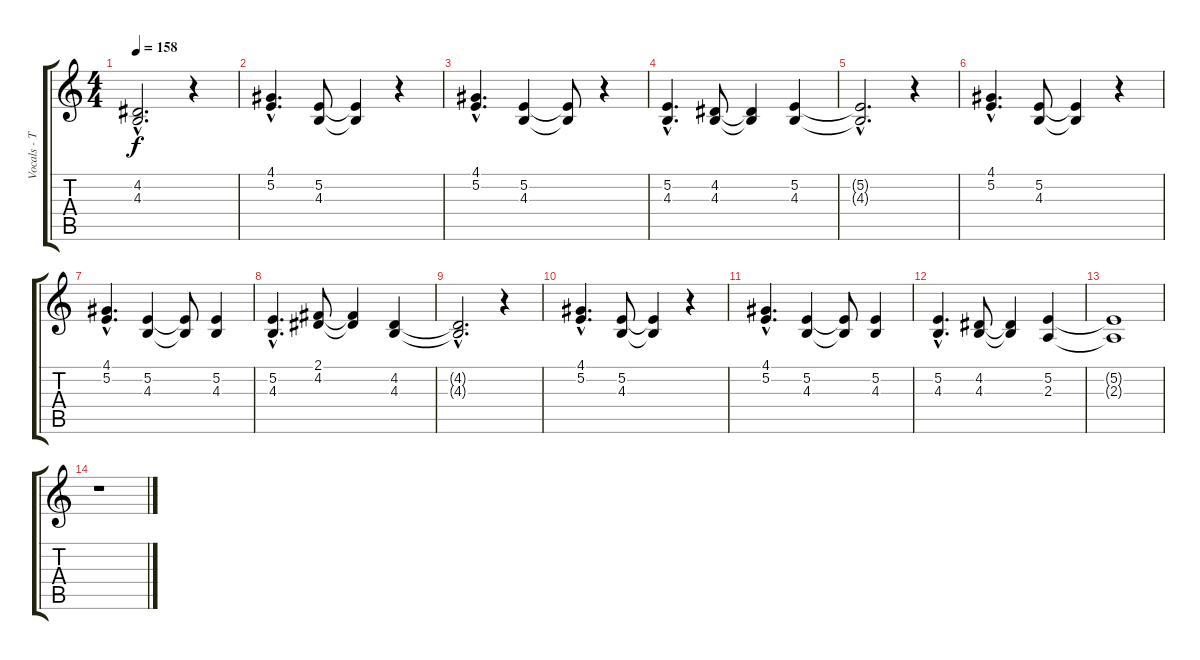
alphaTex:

\track ("Vocals - Tom" "Vocals - T") {instrument altosax}
\staff {score tabs}
\tuning (E4 B3 G3 D3 A2 E2) {hide}
\ts (4 4)
\tempo 158
\clef g2
\ks c
(4.2{hac t} 4.3{hac t}).2{d dy f} r.4 |
(4.1{hac} 5.2{hac}).4{d} (5.2 4.3).8 (5.2{t} 4.3{t}).4 r.4 |
(4.1{hac} 5.2{hac}).4{d} (5.2 4.3).4 (5.2{t} 4.3{t}).8 r.4 |
(5.2{hac} 4.3{hac}).4{d} (4.2 4.3).8 (4.2{t} 4.3{t}).4 (5.2 4.3).4 |
(5.2{hac t} 4.3{hac t}).2{d} r.4 |
(4.1{hac} 5.2{hac}).4{d} (5.2 4.3).8 (5.2{t} 4.3{t}).4 r.4 |
(4.1{hac} 5.2{hac}).4{d} (5.2 4.3).4 (5.2{t} 4.3{t}).8 (5.2 4.3).4 |
(5.2{hac} 4.3{hac}).4{d} (2.1 4.2).8 (2.1{t} 4.2{t}).4 (4.2 4.3).4 |
(4.2{hac t} 4.3{hac t}).2{d} r.4 |
(4.1{hac} 5.2{hac}).4{d} (5.2 4.3).8 (5.2{t} 4.3{t}).4 r.4 |
(4.1{hac} 5.2{hac}).4{d} (5.2 4.3).4 (5.2{t} 4.3{t}).8 (5.2 4.3).4 |
(5.2{hac} 4.3{hac}).4{d} (4.2 4.3).8 (4.2{t} 4.3{t}).4 (5.2 2.3).4 |
(5.2{t} 2.3{t}).1 |
r.1
